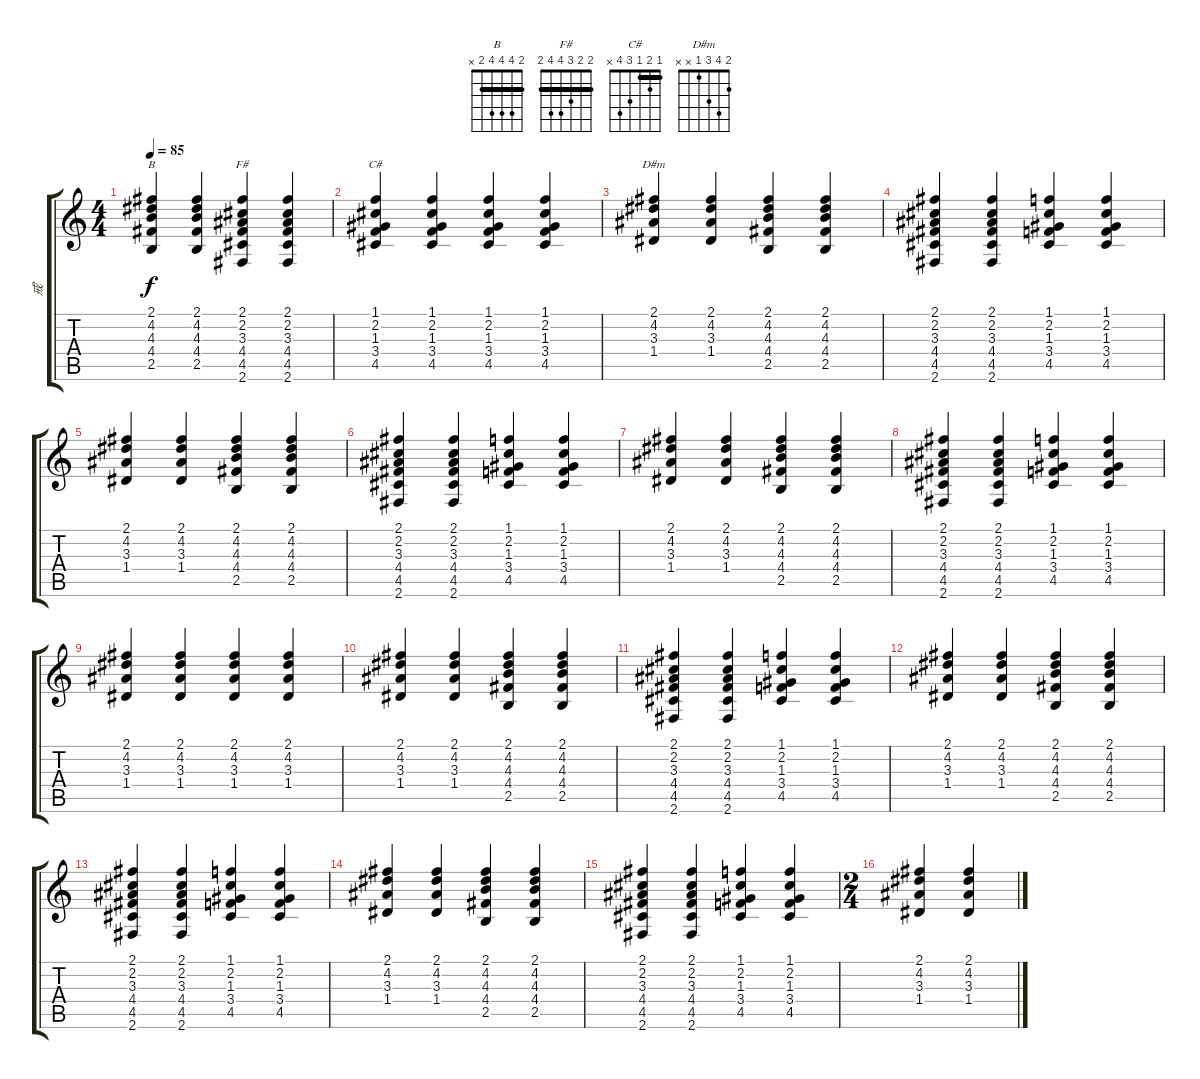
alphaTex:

\track ("戒" "戒") {instrument acousticguitarsteel}
\staff {score tabs}
\tuning (E4 B3 G3 D3 A2 E2) {hide}
\chord ("B" 2 4 4 4 2 x) {barre 2}
\chord ("F#" 2 2 3 4 4 2) {barre 2}
\chord ("C#" 1 2 1 3 4 x) {barre 1}
\chord ("D#m" 2 4 3 1 x x)
\ts (4 4)
\tempo 85
\clef g2
\ks c
(2.1 4.2 4.3 4.4 2.5).4{ch "B" dy f} (2.1 4.2 4.3 4.4 2.5).4 (2.1 2.2 3.3 4.4 4.5 2.6).4{ch "F#"} (2.1 2.2 3.3 4.4 4.5 2.6).4 |
(1.1 2.2 1.3 3.4 4.5).4{ch "C#"} (1.1 2.2 1.3 3.4 4.5).4 (1.1 2.2 1.3 3.4 4.5).4 (1.1 2.2 1.3 3.4 4.5).4 |
(2.1 4.2 3.3 1.4).4{ch "D#m"} (2.1 4.2 3.3 1.4).4 (2.1 4.2 4.3 4.4 2.5).4 (2.1 4.2 4.3 4.4 2.5).4 |
(2.1 2.2 3.3 4.4 4.5 2.6).4 (2.1 2.2 3.3 4.4 4.5 2.6).4 (1.1 2.2 1.3 3.4 4.5).4 (1.1 2.2 1.3 3.4 4.5).4 |
(2.1 4.2 3.3 1.4).4 (2.1 4.2 3.3 1.4).4 (2.1 4.2 4.3 4.4 2.5).4 (2.1 4.2 4.3 4.4 2.5).4 |
(2.1 2.2 3.3 4.4 4.5 2.6).4 (2.1 2.2 3.3 4.4 4.5 2.6).4 (1.1 2.2 1.3 3.4 4.5).4 (1.1 2.2 1.3 3.4 4.5).4 |
(2.1 4.2 3.3 1.4).4 (2.1 4.2 3.3 1.4).4 (2.1 4.2 4.3 4.4 2.5).4 (2.1 4.2 4.3 4.4 2.5).4 |
(2.1 2.2 3.3 4.4 4.5 2.6).4 (2.1 2.2 3.3 4.4 4.5 2.6).4 (1.1 2.2 1.3 3.4 4.5).4 (1.1 2.2 1.3 3.4 4.5).4 |
(2.1 4.2 3.3 1.4).4 (2.1 4.2 3.3 1.4).4 (2.1 4.2 3.3 1.4).4 (2.1 4.2 3.3 1.4).4 |
(2.1 4.2 3.3 1.4).4 (2.1 4.2 3.3 1.4).4 (2.1 4.2 4.3 4.4 2.5).4 (2.1 4.2 4.3 4.4 2.5).4 |
(2.1 2.2 3.3 4.4 4.5 2.6).4 (2.1 2.2 3.3 4.4 4.5 2.6).4 (1.1 2.2 1.3 3.4 4.5).4 (1.1 2.2 1.3 3.4 4.5).4 |
(2.1 4.2 3.3 1.4).4 (2.1 4.2 3.3 1.4).4 (2.1 4.2 4.3 4.4 2.5).4 (2.1 4.2 4.3 4.4 2.5).4 |
(2.1 2.2 3.3 4.4 4.5 2.6).4 (2.1 2.2 3.3 4.4 4.5 2.6).4 (1.1 2.2 1.3 3.4 4.5).4 (1.1 2.2 1.3 3.4 4.5).4 |
(2.1 4.2 3.3 1.4).4 (2.1 4.2 3.3 1.4).4 (2.1 4.2 4.3 4.4 2.5).4 (2.1 4.2 4.3 4.4 2.5).4 |
(2.1 2.2 3.3 4.4 4.5 2.6).4 (2.1 2.2 3.3 4.4 4.5 2.6).4 (1.1 2.2 1.3 3.4 4.5).4 (1.1 2.2 1.3 3.4 4.5).4 |
\ts (2 4)
(2.1 4.2 3.3 1.4).4 (2.1 4.2 3.3 1.4).4
